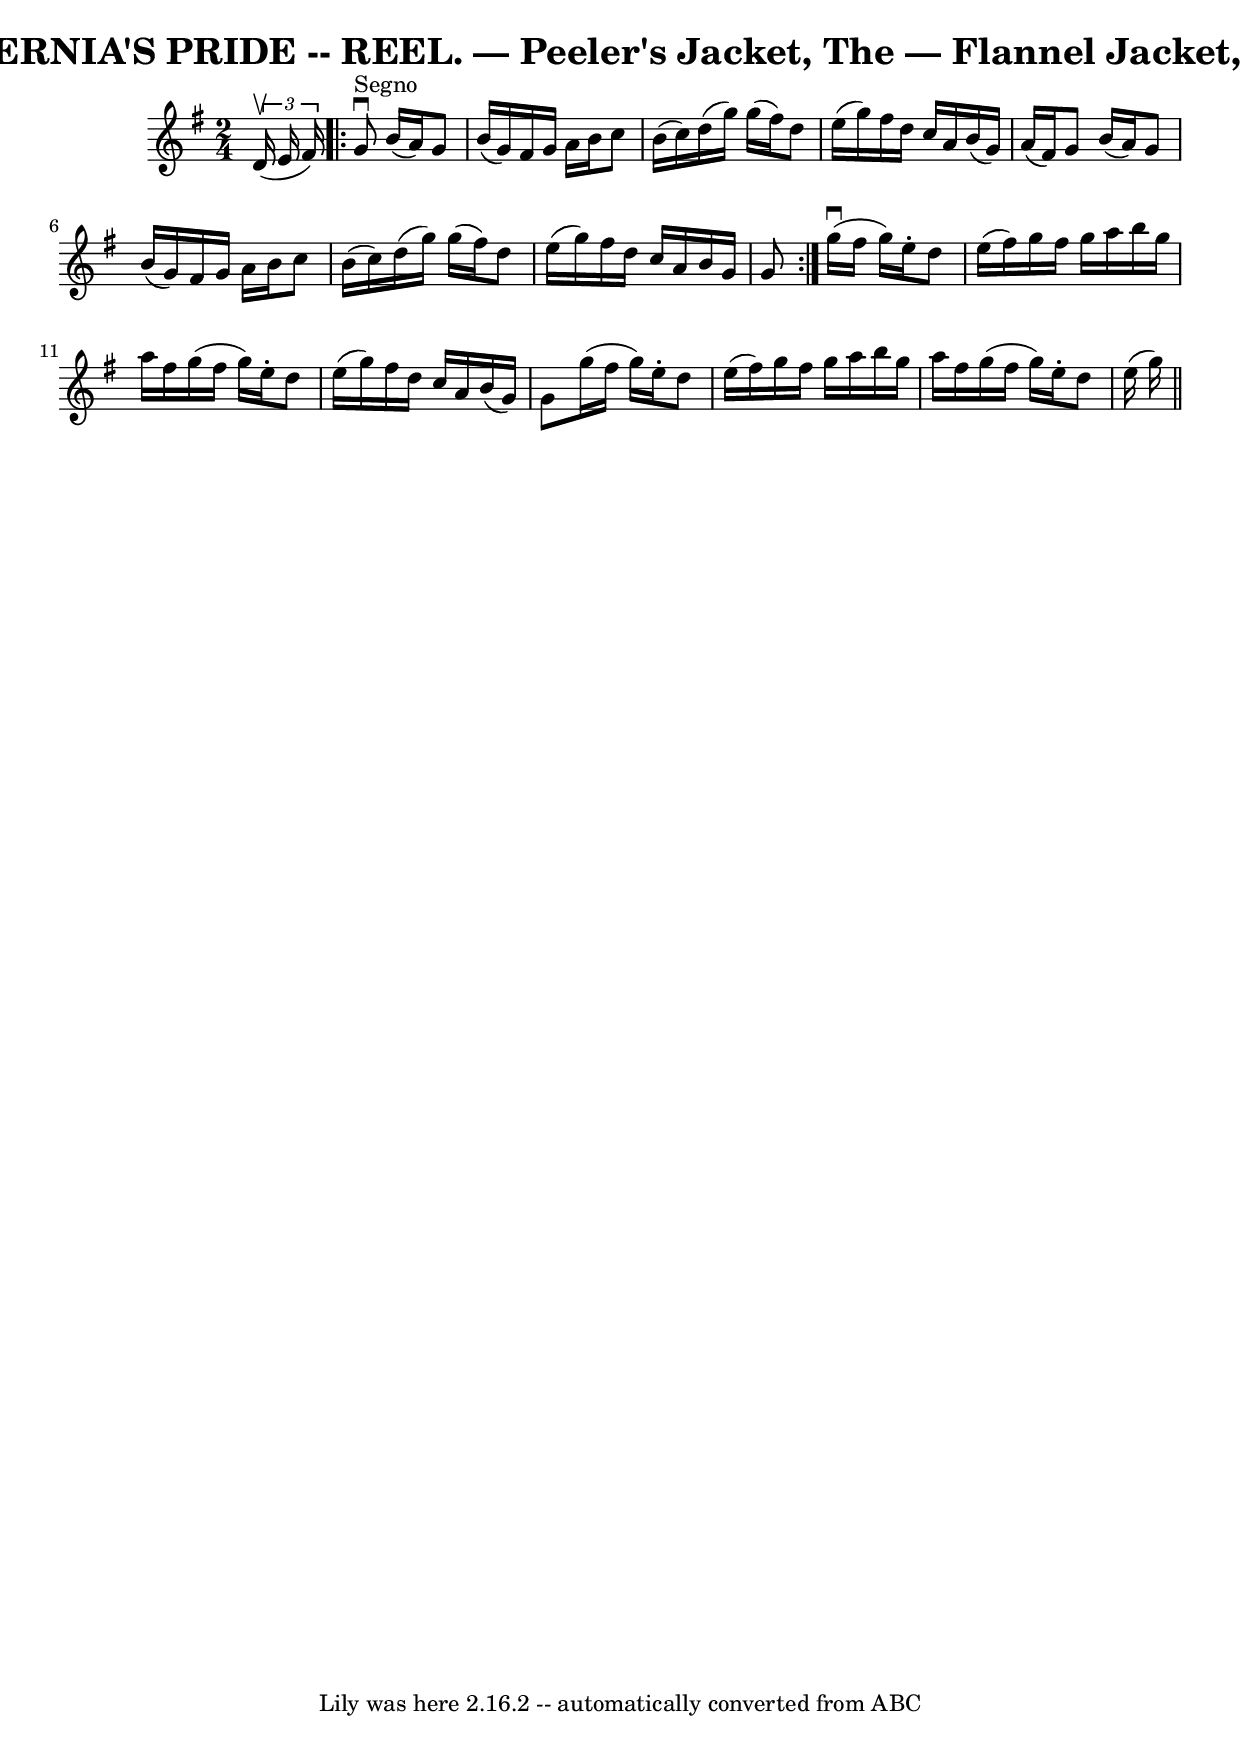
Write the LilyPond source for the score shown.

\version "2.16.2"
\include "Mammoth.ily"
\header {
  %% book = "Coles 43.2"
 crossRefNumber = "1"
 footnotes = ""
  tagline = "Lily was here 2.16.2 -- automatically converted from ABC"
  title = "HIBERNIA'S PRIDE -- REEL. — Peeler's Jacket, The — Flannel Jacket, The"

}
voicedefault =  {


  \time 2/4 
  \key g \major
  \times 2/3 { d'16 (^\upbow e'16 fs'16) 
	     }   

  \repeat volta 2 {
 g'8^"Segno"^\downbow b'16 (a'16) g'8 b'16 ( g'16)  |
 fs'16 g'16 a'16 b'16 c''8 b'16 (c''16) |
 d''16 (g''16) g''16 (fs''16) d''8 e''16 ( g''16)  |
 fs''16 d''16 c''16 a'16 b'16 (g'16) a'16 (fs'16)  |
 g'8 b'16 (a'16) g'8 b'16 ( g'16)  |
 fs'16 g'16 a'16 b'16 c''8 b'16 (c''16) |
 d''16 (g''16) g''16 (fs''16) d''8 e''16 ( g''16)  |
 fs''16 d''16 c''16 a'16 b'16 g'16 g'8  

  } g''16 (^\downbow fs''16 g''16) e''16-. d''8 e''16 ( fs''16)  |
 g''16 fs''16 g''16 a''16 b''16 g''16 a''16 fs''16   |
 g''16 (fs''16 g''16) e''16-. d''8 e''16 (g''16)  |
 fs''16 d''16 c''16 a'16 b'16 ( g'16) g'8   |
 g''16 (fs''16 g''16) e''16-. d''8 e''16 (fs''16)  |
 g''16 fs''16 g''16 a''16 b''16 g''16 a''16 fs''16   |
 g''16 (fs''16 g''16) e''16-. d''8 e''16 (g''16) \bar "||"   

}

\score{
  <<

    \context Staff="default"
    {
      \voicedefault 
      
    }

  >>
  \layout {
    
  }
  \midi {
  }

}
